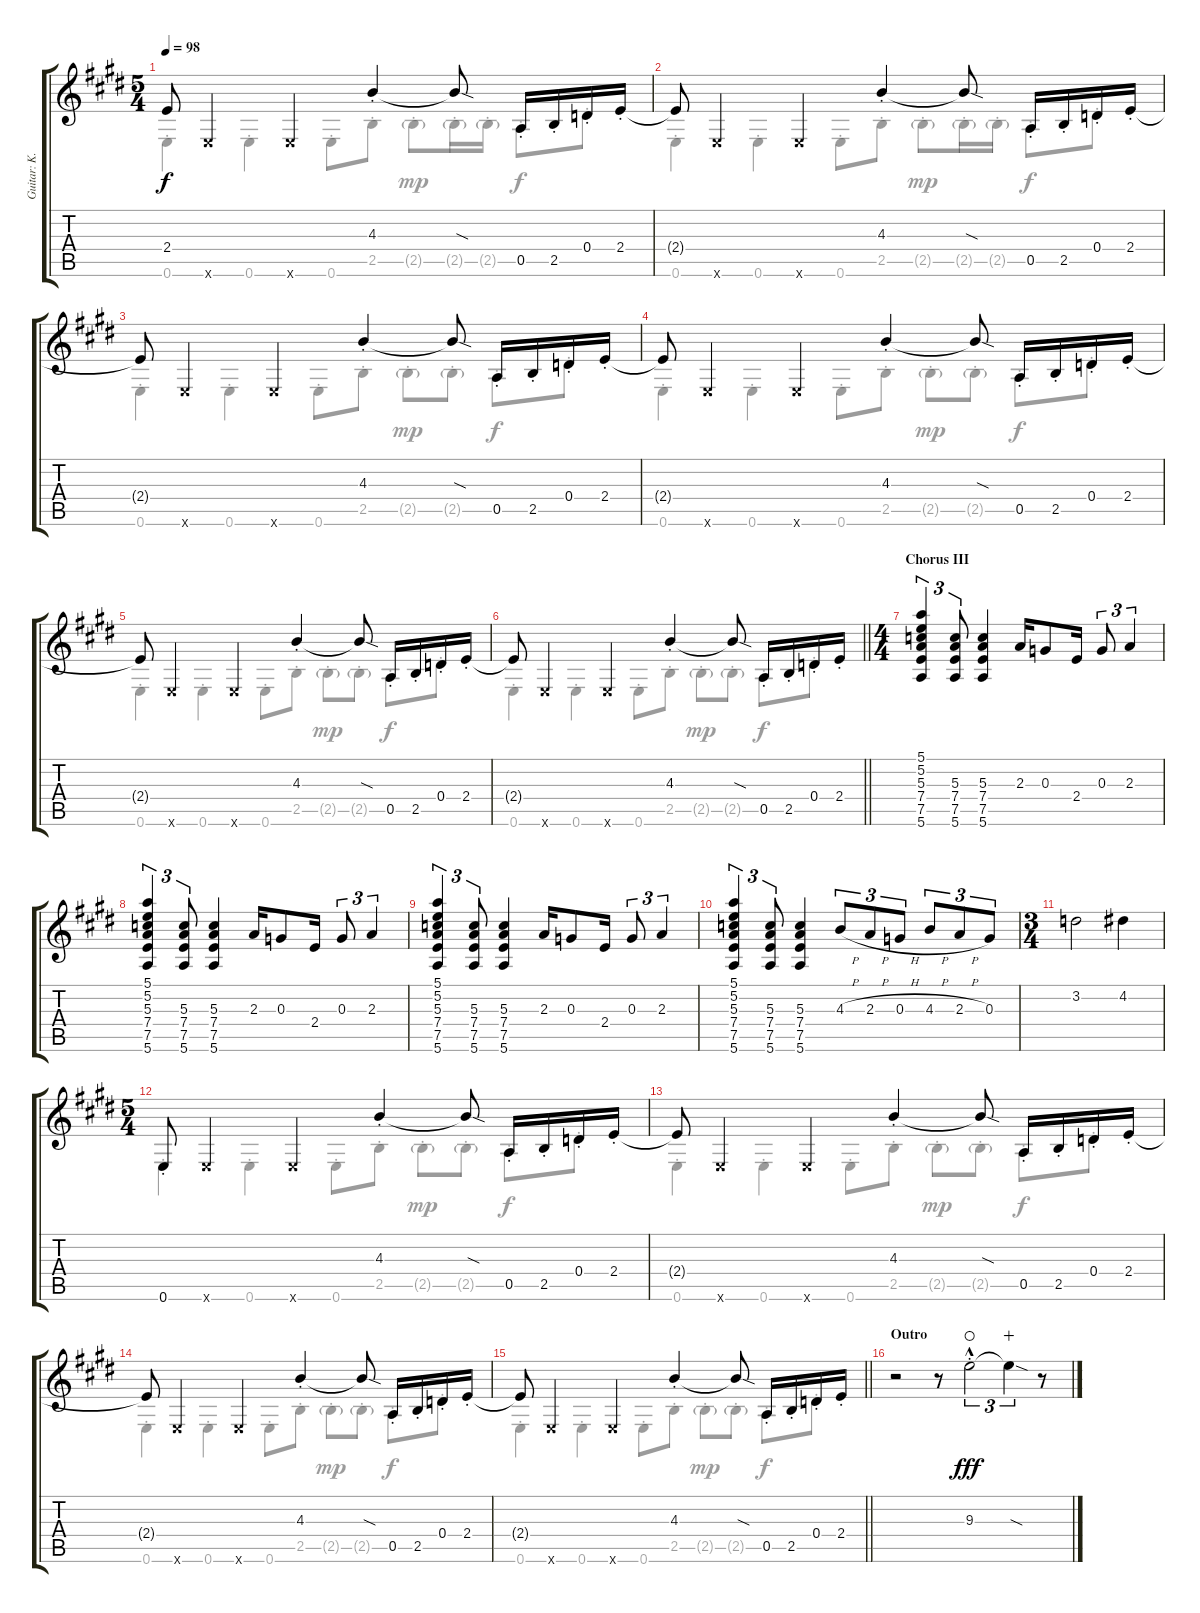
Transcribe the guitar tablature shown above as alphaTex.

\track ("Guitar: K.K." "Guitar: K.") {instrument electricguitarclean}
\staff {score tabs}
\tuning (E4 B3 G3 D3 A2 E2) {hide}
\voice
\ts (5 4)
\tempo 98
\clef g2
\ks e
2.4{t}.8{dy f} 0.6{x}.4 0.6{x}.4 4.3{st}.4 4.3{sod t}.8 0.5{st}.16 2.5{st}.16 0.4{st}.16 2.4{st}.16 |
2.4{t}.8 0.6{x}.4 0.6{x}.4 4.3{st}.4 4.3{sod t}.8 0.5{st}.16 2.5{st}.16 0.4{st}.16 2.4{st}.16 |
2.4{t}.8 0.6{x}.4 0.6{x}.4 4.3{st}.4 4.3{sod t}.8 0.5{st}.16 2.5{st}.16 0.4{st}.16 2.4{st}.16 |
2.4{t}.8 0.6{x}.4 0.6{x}.4 4.3{st}.4 4.3{sod t}.8 0.5{st}.16 2.5{st}.16 0.4{st}.16 2.4{st}.16 |
2.4{t}.8 0.6{x}.4 0.6{x}.4 4.3{st}.4 4.3{sod t}.8 0.5{st}.16 2.5{st}.16 0.4{st}.16 2.4{st}.16 |
\barLineRight lightlight
2.4{t}.8 0.6{x}.4 0.6{x}.4 4.3{st}.4 4.3{sod t}.8 0.5{st}.16 2.5{st}.16 0.4{st}.16 2.4{st}.16 |
\ts (4 4)
\section ("" "Chorus III")
(5.1 5.2 5.3 7.4 7.5 5.6).4{tu (3 2)} (5.3 7.4 7.5 5.6).8{tu (3 2)} (5.3 7.4 7.5 5.6).4 2.3.16 0.3.8 2.4.16 0.3.8{tu (3 2)} 2.3.4{tu (3 2)} |
(5.1 5.2 5.3 7.4 7.5 5.6).4{tu (3 2)} (5.3 7.4 7.5 5.6).8{tu (3 2)} (5.3 7.4 7.5 5.6).4 2.3.16 0.3.8 2.4.16 0.3.8{tu (3 2)} 2.3.4{tu (3 2)} |
(5.1 5.2 5.3 7.4 7.5 5.6).4{tu (3 2)} (5.3 7.4 7.5 5.6).8{tu (3 2)} (5.3 7.4 7.5 5.6).4 2.3.16 0.3.8 2.4.16 0.3.8{tu (3 2)} 2.3.4{tu (3 2)} |
(5.1 5.2 5.3 7.4 7.5 5.6).4{tu (3 2)} (5.3 7.4 7.5 5.6).8{tu (3 2)} (5.3 7.4 7.5 5.6).4 4.3{h}.8{tu (3 2)} 2.3{h}.8{tu (3 2)} 0.3{h}.8{tu (3 2)} 4.3{h}.8{tu (3 2)} 2.3{h}.8{tu (3 2)} 0.3.8{tu (3 2)} |
\ts (3 4)
3.2.2 4.2.4 |
\ts (5 4)
0.6{st}.8 0.6{x}.4 0.6{x}.4 4.3{st}.4 4.3{sod t}.8 0.5{st}.16 2.5{st}.16 0.4{st}.16 2.4{st}.16 |
2.4{t}.8 0.6{x}.4 0.6{x}.4 4.3{st}.4 4.3{sod t}.8 0.5{st}.16 2.5{st}.16 0.4{st}.16 2.4{st}.16 |
2.4{t}.8 0.6{x}.4 0.6{x}.4 4.3{st}.4 4.3{sod t}.8 0.5{st}.16 2.5{st}.16 0.4{st}.16 2.4{st}.16 |
\barLineRight lightlight
2.4{t}.8 0.6{x}.4 0.6{x}.4 4.3{st}.4 4.3{sod t}.8 0.5{st}.16 2.5{st}.16 0.4{st}.16 2.4{st}.16 |
\section ("" "Outro")
r.2 r.8 9.3{hac st}.2{tu (3 2) dy fff waho} 9.3{sod t}.4{tu (3 2) wahc} r.8
\voice
\clef g2
\ottava regular
\simile none
\ks e
0.6{st}.4{dy f} 0.6{st}.4 0.6{st}.8 2.5{st}.8 2.5{g st}.8{dy mp} 2.5{g st}.16 2.5{g st}.16 0.5{st}.8{dy f} 0.4{st}.8 |
0.6{st}.4 0.6{st}.4 0.6{st}.8 2.5{st}.8 2.5{g st}.8{dy mp} 2.5{g st}.16 2.5{g st}.16 0.5{st}.8{dy f} 0.4{st}.8 |
0.6{st}.4 0.6{st}.4 0.6{st}.8 2.5{st}.8 2.5{g st}.8{dy mp} 2.5{g st}.8 0.5{st}.8{dy f} 0.4{st}.8 |
0.6{st}.4 0.6{st}.4 0.6{st}.8 2.5{st}.8 2.5{g st}.8{dy mp} 2.5{g st}.8 0.5{st}.8{dy f} 0.4{st}.8 |
0.6{st}.4 0.6{st}.4 0.6{st}.8 2.5{st}.8 2.5{g st}.8{dy mp} 2.5{g st}.8 0.5{st}.8{dy f} 0.4{st}.8 |
\barLineRight lightlight
0.6{st}.4 0.6{st}.4 0.6{st}.8 2.5{st}.8 2.5{g st}.8{dy mp} 2.5{g st}.8 0.5{st}.8{dy f} 0.4{st}.8 |
|
|
|
|
|
0.6{st}.4 0.6{st}.4 0.6{st}.8 2.5{st}.8 2.5{g st}.8{dy mp} 2.5{g st}.8 0.5{st}.8{dy f} 0.4{st}.8 |
0.6{st}.4 0.6{st}.4 0.6{st}.8 2.5{st}.8 2.5{g st}.8{dy mp} 2.5{g st}.8 0.5{st}.8{dy f} 0.4{st}.8 |
0.6{st}.4 0.6{st}.4 0.6{st}.8 2.5{st}.8 2.5{g st}.8{dy mp} 2.5{g st}.8 0.5{st}.8{dy f} 0.4{st}.8 |
\barLineRight lightlight
0.6{st}.4 0.6{st}.4 0.6{st}.8 2.5{st}.8 2.5{g st}.8{dy mp} 2.5{g st}.8 0.5{st}.8{dy f} 0.4{st}.8 |
